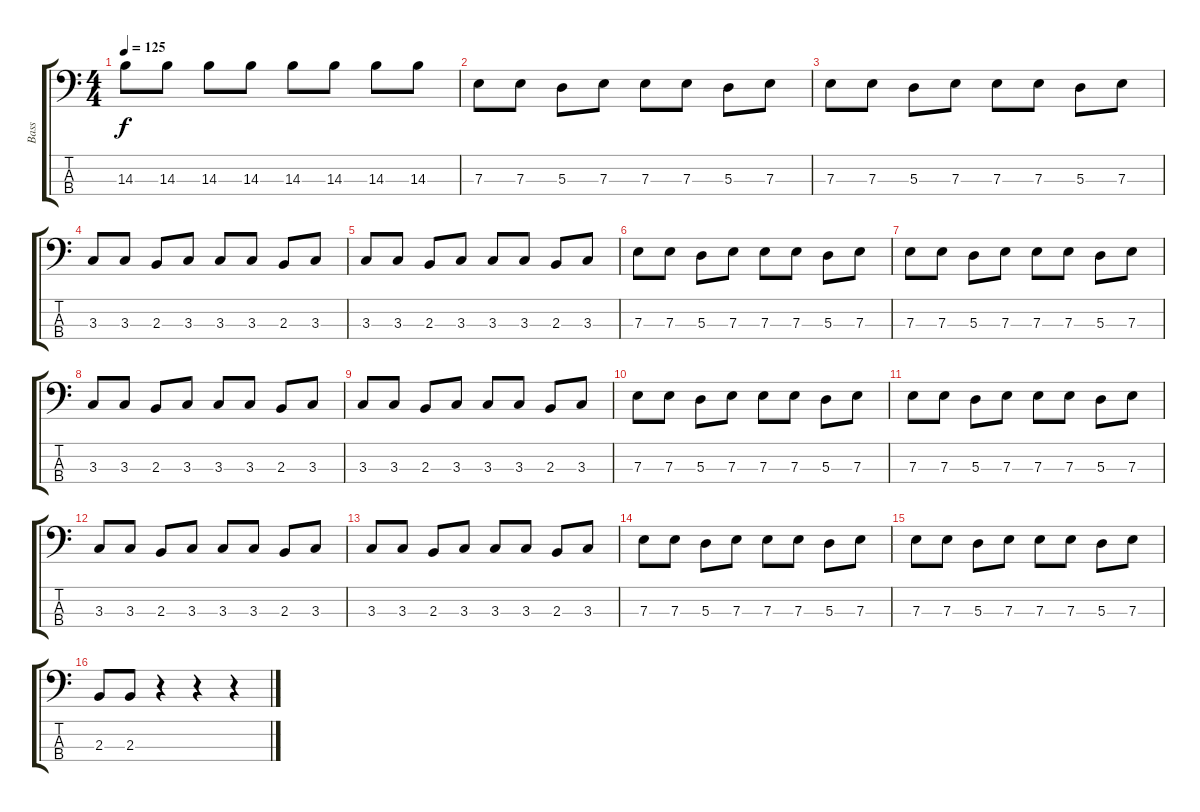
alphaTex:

\track ("Bass" "Bass") {instrument electricbassfinger}
\staff {score tabs}
\tuning (G2 D2 A1 E1) {hide}
\ts (4 4)
\tempo 125
\clef f4
\ks c
14.3.8{dy f} 14.3.8 14.3.8 14.3.8 14.3.8 14.3.8 14.3.8 14.3.8 |
7.3.8 7.3.8 5.3.8 7.3.8 7.3.8 7.3.8 5.3.8 7.3.8 |
7.3.8 7.3.8 5.3.8 7.3.8 7.3.8 7.3.8 5.3.8 7.3.8 |
3.3.8 3.3.8 2.3.8 3.3.8 3.3.8 3.3.8 2.3.8 3.3.8 |
3.3.8 3.3.8 2.3.8 3.3.8 3.3.8 3.3.8 2.3.8 3.3.8 |
7.3.8 7.3.8 5.3.8 7.3.8 7.3.8 7.3.8 5.3.8 7.3.8 |
7.3.8 7.3.8 5.3.8 7.3.8 7.3.8 7.3.8 5.3.8 7.3.8 |
3.3.8 3.3.8 2.3.8 3.3.8 3.3.8 3.3.8 2.3.8 3.3.8 |
3.3.8 3.3.8 2.3.8 3.3.8 3.3.8 3.3.8 2.3.8 3.3.8 |
7.3.8 7.3.8 5.3.8 7.3.8 7.3.8 7.3.8 5.3.8 7.3.8 |
7.3.8 7.3.8 5.3.8 7.3.8 7.3.8 7.3.8 5.3.8 7.3.8 |
3.3.8 3.3.8 2.3.8 3.3.8 3.3.8 3.3.8 2.3.8 3.3.8 |
3.3.8 3.3.8 2.3.8 3.3.8 3.3.8 3.3.8 2.3.8 3.3.8 |
7.3.8 7.3.8 5.3.8 7.3.8 7.3.8 7.3.8 5.3.8 7.3.8 |
7.3.8 7.3.8 5.3.8 7.3.8 7.3.8 7.3.8 5.3.8 7.3.8 |
2.3.8 2.3.8 r.4 r.4 r.4
